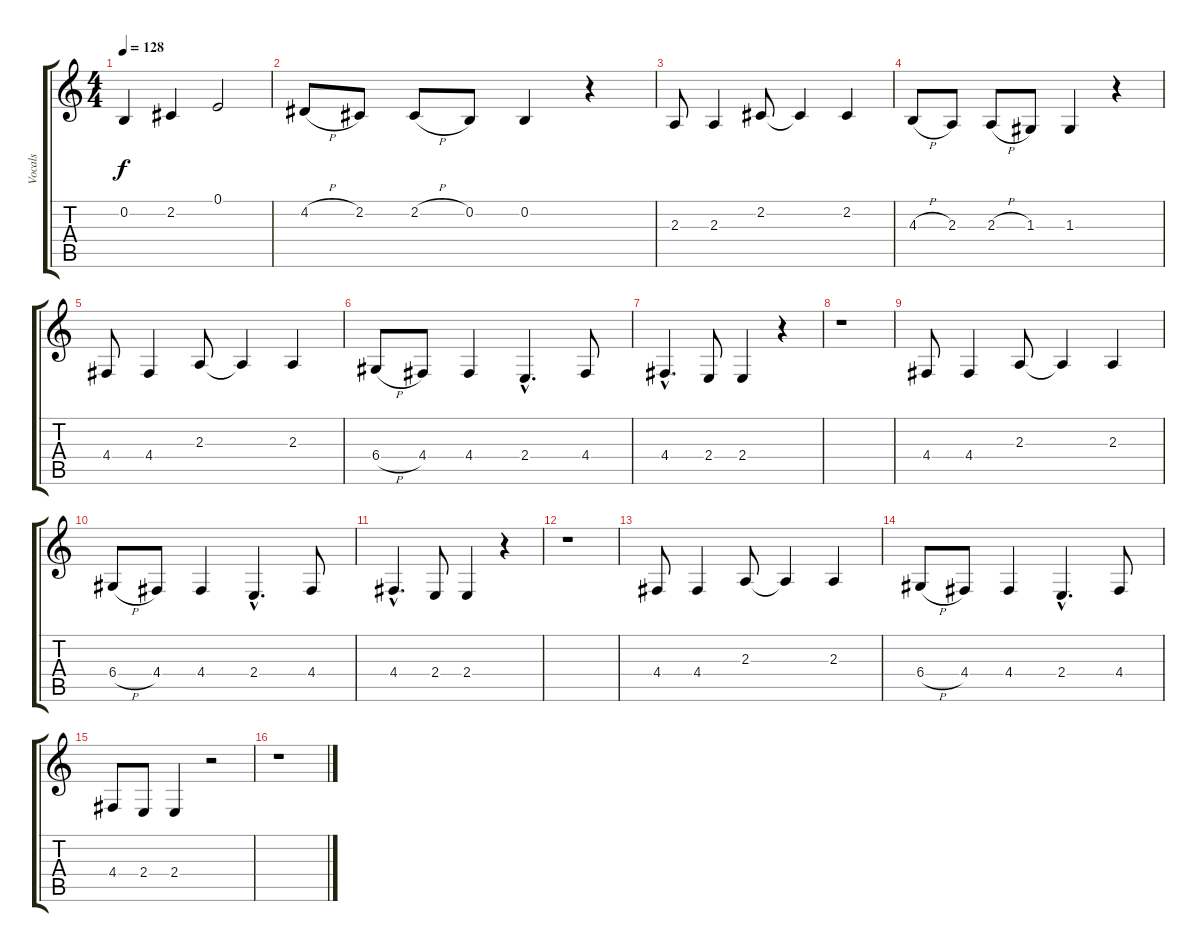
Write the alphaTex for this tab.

\track ("Vocals" "Vocals") {instrument altosax}
\staff {score tabs}
\tuning (E4 B3 G3 D3 A2 E2) {hide}
\ts (4 4)
\tempo 128
\clef g2
\ks c
0.2.4{dy f} 2.2.4 0.1.2 |
4.2{h}.8 2.2.8 2.2{h}.8 0.2.8 0.2.4 r.4 |
2.3.8 2.3.4 2.2.8 2.2{t}.4 2.2.4 |
4.3{h}.8 2.3.8 2.3{h}.8 1.3.8 1.3.4 r.4 |
4.4.8 4.4.4 2.3.8 2.3{t}.4 2.3.4 |
6.4{h}.8 4.4.8 4.4.4 2.4{hac}.4{d} 4.4.8 |
4.4{hac}.4{d} 2.4.8 2.4.4 r.4 |
r.1 |
4.4.8 4.4.4 2.3.8 2.3{t}.4 2.3.4 |
6.4{h}.8 4.4.8 4.4.4 2.4{hac}.4{d} 4.4.8 |
4.4{hac}.4{d} 2.4.8 2.4.4 r.4 |
r.1 |
4.4.8 4.4.4 2.3.8 2.3{t}.4 2.3.4 |
6.4{h}.8 4.4.8 4.4.4 2.4{hac}.4{d} 4.4.8 |
4.4.8 2.4.8 2.4.4 r.2 |
r.1
